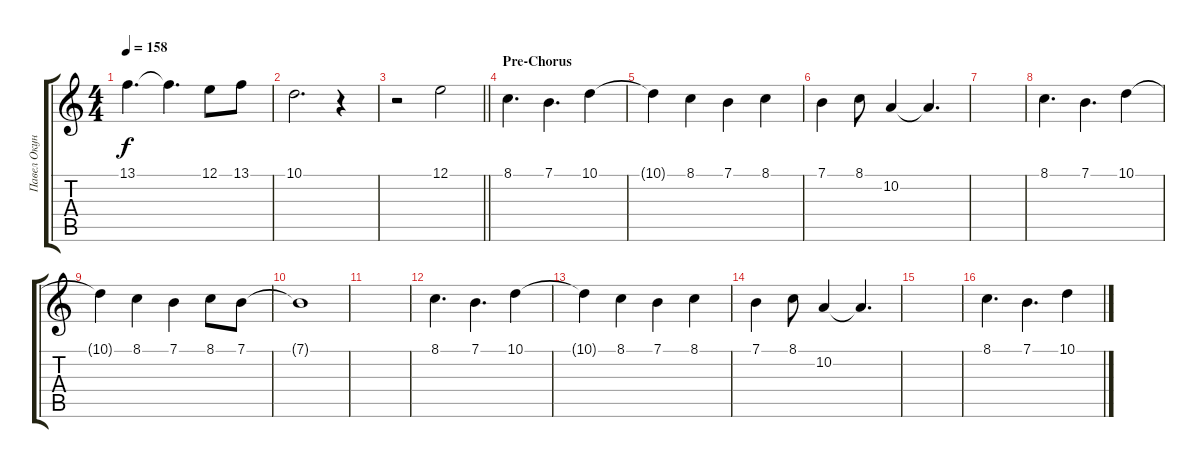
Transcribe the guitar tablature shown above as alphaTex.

\track ("Павел Окунев" "Павел Окун") {instrument lead2sawtooth}
\staff {score tabs}
\tuning (E4 B3 G3 D3 A2 E2) {hide}
\ts (4 4)
\tempo 158
\clef g2
\ks c
13.1{t}.4{d dy f} 13.1{t}.4{d} 12.1.8 13.1.8 |
10.1.2{d} r.4 |
\barLineRight lightlight
r.2 12.1.2 |
\section ("" "Pre-Chorus")
8.1.4{d} 7.1.4{d} 10.1.4 |
10.1{t}.4 8.1.4 7.1.4 8.1.4 |
7.1.4 8.1.8 10.2.4 10.2{t}.4{d} |
|
8.1.4{d} 7.1.4{d} 10.1.4 |
10.1{t}.4 8.1.4 7.1.4 8.1.8 7.1.8 |
7.1{t}.1 |
|
8.1.4{d} 7.1.4{d} 10.1.4 |
10.1{t}.4 8.1.4 7.1.4 8.1.4 |
7.1.4 8.1.8 10.2.4 10.2{t}.4{d} |
|
8.1.4{d} 7.1.4{d} 10.1.4
